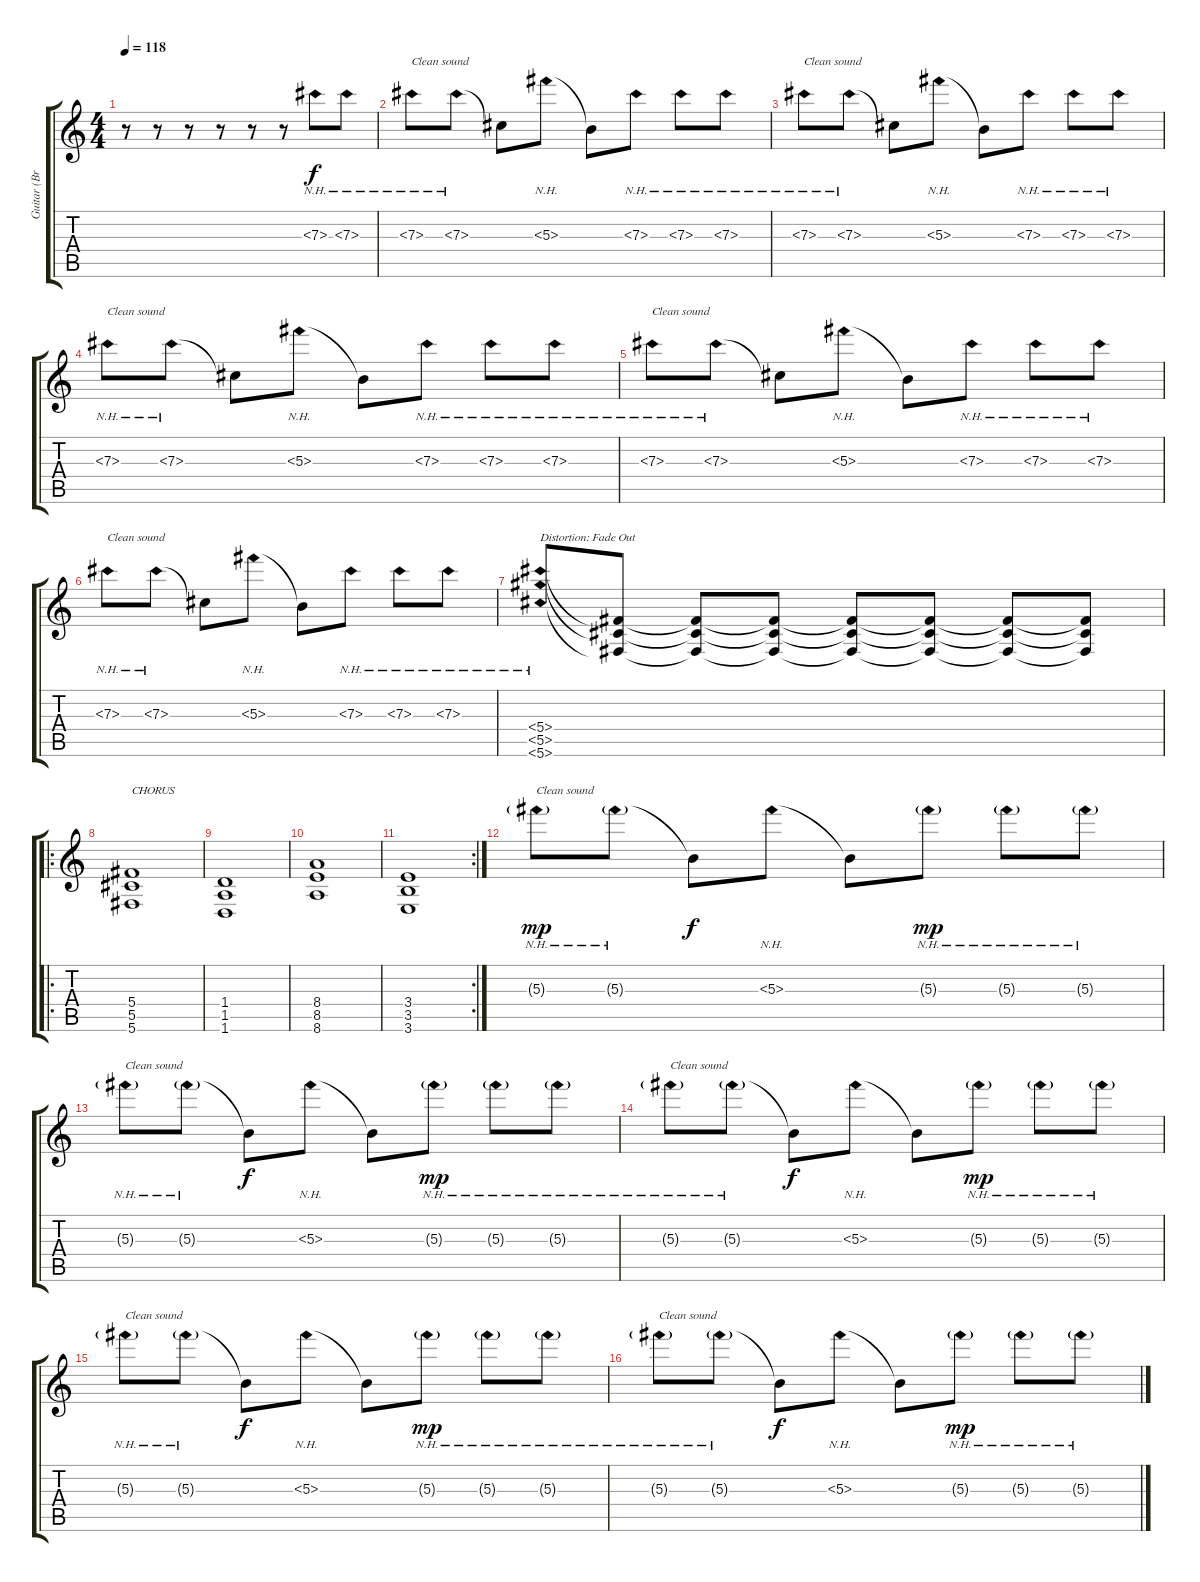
\track ("Guitar (Brad Delson)" "Guitar (Br") {instrument distortionguitar}
\staff {score tabs}
\tuning (Eb4 Bb3 Gb3 Db3 Ab2 Db2) {hide}
\ts (4 4)
\tempo 118
\clef g2
\ks c
r.8{dy f} r.8 r.8 r.8 r.8 r.8 7.3{nh}.8{volume 10 instrument electricguitarclean} 7.3{nh}.8 |
7.3{nh}.8{txt "Clean sound" volume 6 instrument electricguitarclean} 7.3{nh}.8 7.3{t}.8 5.3{nh}.8 5.3{t}.8 7.3{nh}.8 7.3{nh}.8 7.3{nh}.8 |
7.3{nh}.8{txt "Clean sound" volume 6 instrument electricguitarclean} 7.3{nh}.8 7.3{t}.8 5.3{nh}.8 5.3{t}.8 7.3{nh}.8 7.3{nh}.8 7.3{nh}.8 |
7.3{nh}.8{txt "Clean sound" volume 6 instrument electricguitarclean} 7.3{nh}.8 7.3{t}.8 5.3{nh}.8 5.3{t}.8 7.3{nh}.8 7.3{nh}.8 7.3{nh}.8 |
7.3{nh}.8{txt "Clean sound" volume 6 instrument electricguitarclean} 7.3{nh}.8 7.3{t}.8 5.3{nh}.8 5.3{t}.8 7.3{nh}.8 7.3{nh}.8 7.3{nh}.8 |
7.3{nh}.8{txt "Clean sound" volume 6 instrument electricguitarclean} 7.3{nh}.8 7.3{t}.8 5.3{nh}.8 5.3{t}.8 7.3{nh}.8 7.3{nh}.8 7.3{nh}.8 |
(5.4{nh} 5.5{nh} 5.6{nh}).8{txt "Distortion: Fade Out" volume 0 instrument distortionguitar} (5.4{t} 5.5{t} 5.6{t}).8{volume 2} (5.4{t} 5.5{t} 5.6{t}).8{volume 4} (5.4{t} 5.5{t} 5.6{t}).8{volume 6} (5.4{t} 5.5{t} 5.6{t}).8{volume 9} (5.4{t} 5.5{t} 5.6{t}).8{volume 12} (5.4{t} 5.5{t} 5.6{t}).8{volume 14} (5.4{t} 5.5{t} 5.6{t}).8{volume 16} |
\ro
(5.4 5.5 5.6).1{txt "CHORUS" volume 16} |
(1.4 1.5 1.6).1 |
(8.4 8.5 8.6).1 |
\rc 2
(3.4 3.5 3.6).1 |
5.3{nh g}.8{txt "Clean sound" dy mp volume 6 instrument electricguitarclean} 5.3{nh g}.8 5.3{t}.8{dy f} 5.3{nh}.8 5.3{t}.8 5.3{nh g}.8{dy mp} 5.3{nh g}.8 5.3{nh g}.8 |
5.3{nh g}.8{txt "Clean sound" volume 6 instrument electricguitarclean} 5.3{nh g}.8 5.3{t}.8{dy f} 5.3{nh}.8 5.3{t}.8 5.3{nh g}.8{dy mp} 5.3{nh g}.8 5.3{nh g}.8 |
5.3{nh g}.8{txt "Clean sound" volume 6 instrument electricguitarclean} 5.3{nh g}.8 5.3{t}.8{dy f} 5.3{nh}.8 5.3{t}.8 5.3{nh g}.8{dy mp} 5.3{nh g}.8 5.3{nh g}.8 |
5.3{nh g}.8{txt "Clean sound" volume 6 instrument electricguitarclean} 5.3{nh g}.8 5.3{t}.8{dy f} 5.3{nh}.8 5.3{t}.8 5.3{nh g}.8{dy mp} 5.3{nh g}.8 5.3{nh g}.8 |
5.3{nh g}.8{txt "Clean sound" volume 6 instrument electricguitarclean} 5.3{nh g}.8 5.3{t}.8{dy f} 5.3{nh}.8 5.3{t}.8 5.3{nh g}.8{dy mp} 5.3{nh g}.8 5.3{nh g}.8
